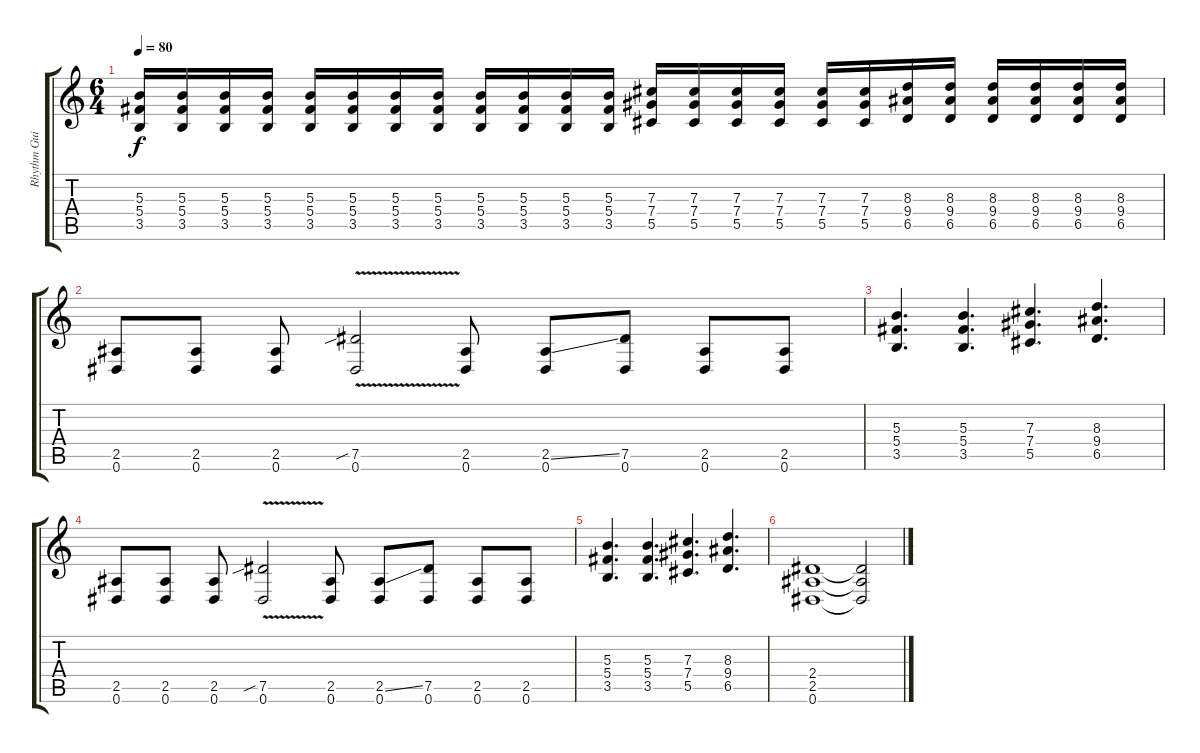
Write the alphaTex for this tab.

\track ("Rhythm Guitar" "Rhythm Gui") {instrument distortionguitar bank 255}
\staff {score tabs}
\tuning (Eb4 Bb3 Gb3 Db3 Ab2 Eb2) {hide}
\ts (6 4)
\tempo 80
\clef g2
\ks c
(5.3 5.4 3.5).16{dy f} (5.3 5.4 3.5).16 (5.3 5.4 3.5).16 (5.3 5.4 3.5).16 (5.3 5.4 3.5).16 (5.3 5.4 3.5).16 (5.3 5.4 3.5).16 (5.3 5.4 3.5).16 (5.3 5.4 3.5).16 (5.3 5.4 3.5).16 (5.3 5.4 3.5).16 (5.3 5.4 3.5).16 (7.3 7.4 5.5).16 (7.3 7.4 5.5).16 (7.3 7.4 5.5).16 (7.3 7.4 5.5).16 (7.3 7.4 5.5).16 (7.3 7.4 5.5).16 (8.3 9.4 6.5).16 (8.3 9.4 6.5).16 (8.3 9.4 6.5).16 (8.3 9.4 6.5).16 (8.3 9.4 6.5).16 (8.3 9.4 6.5).16 |
(2.5 0.6).8 (2.5 0.6).8 (2.5 0.6).8 (7.5{v sib} 0.6).2 (2.5 0.6).8 (2.5{ss} 0.6).8 (7.5 0.6).8 (2.5 0.6).8 (2.5 0.6).8 |
(5.3 5.4 3.5).4{d} (5.3 5.4 3.5).4{d} (7.3 7.4 5.5).4{d} (8.3 9.4 6.5).4{d} |
(2.5 0.6).8 (2.5 0.6).8 (2.5 0.6).8 (7.5{v sib} 0.6).2 (2.5 0.6).8 (2.5{ss} 0.6).8 (7.5 0.6).8 (2.5 0.6).8 (2.5 0.6).8 |
(5.3 5.4 3.5).4{d} (5.3 5.4 3.5).4{d} (7.3 7.4 5.5).4{d} (8.3 9.4 6.5).4{d} |
(2.4 2.5 0.6).1 (2.4{t} 2.5{t} 0.6{t}).2
